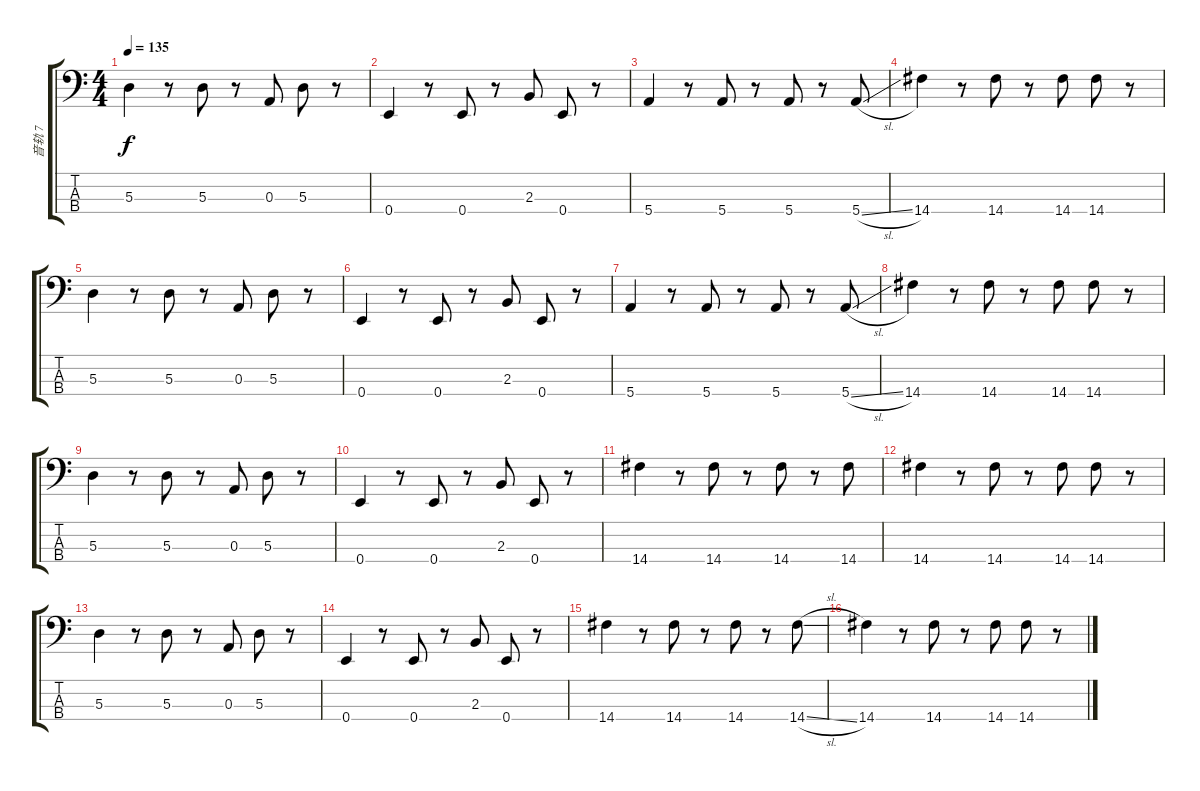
\track ("音轨 7" "音轨 7") {instrument electricbassfinger}
\staff {score tabs}
\tuning (G2 D2 A1 E1) {hide}
\ts (4 4)
\tempo 135
\clef f4
\ks c
5.3.4{dy f} r.8 5.3.8 r.8 0.3.8 5.3.8 r.8 |
0.4.4 r.8 0.4.8 r.8 2.3.8 0.4.8 r.8 |
5.4.4 r.8 5.4.8 r.8 5.4.8 r.8 5.4{sl}.8 |
14.4.4 r.8 14.4.8 r.8 14.4.8 14.4.8 r.8 |
5.3.4 r.8 5.3.8 r.8 0.3.8 5.3.8 r.8 |
0.4.4 r.8 0.4.8 r.8 2.3.8 0.4.8 r.8 |
5.4.4 r.8 5.4.8 r.8 5.4.8 r.8 5.4{sl}.8 |
14.4.4 r.8 14.4.8 r.8 14.4.8 14.4.8 r.8 |
5.3.4 r.8 5.3.8 r.8 0.3.8 5.3.8 r.8 |
0.4.4 r.8 0.4.8 r.8 2.3.8 0.4.8 r.8 |
14.4.4 r.8 14.4.8 r.8 14.4.8 r.8 14.4.8 |
14.4.4 r.8 14.4.8 r.8 14.4.8 14.4.8 r.8 |
5.3.4 r.8 5.3.8 r.8 0.3.8 5.3.8 r.8 |
0.4.4 r.8 0.4.8 r.8 2.3.8 0.4.8 r.8 |
14.4.4 r.8 14.4.8 r.8 14.4.8 r.8 14.4{sl}.8 |
14.4.4 r.8 14.4.8 r.8 14.4.8 14.4.8 r.8
